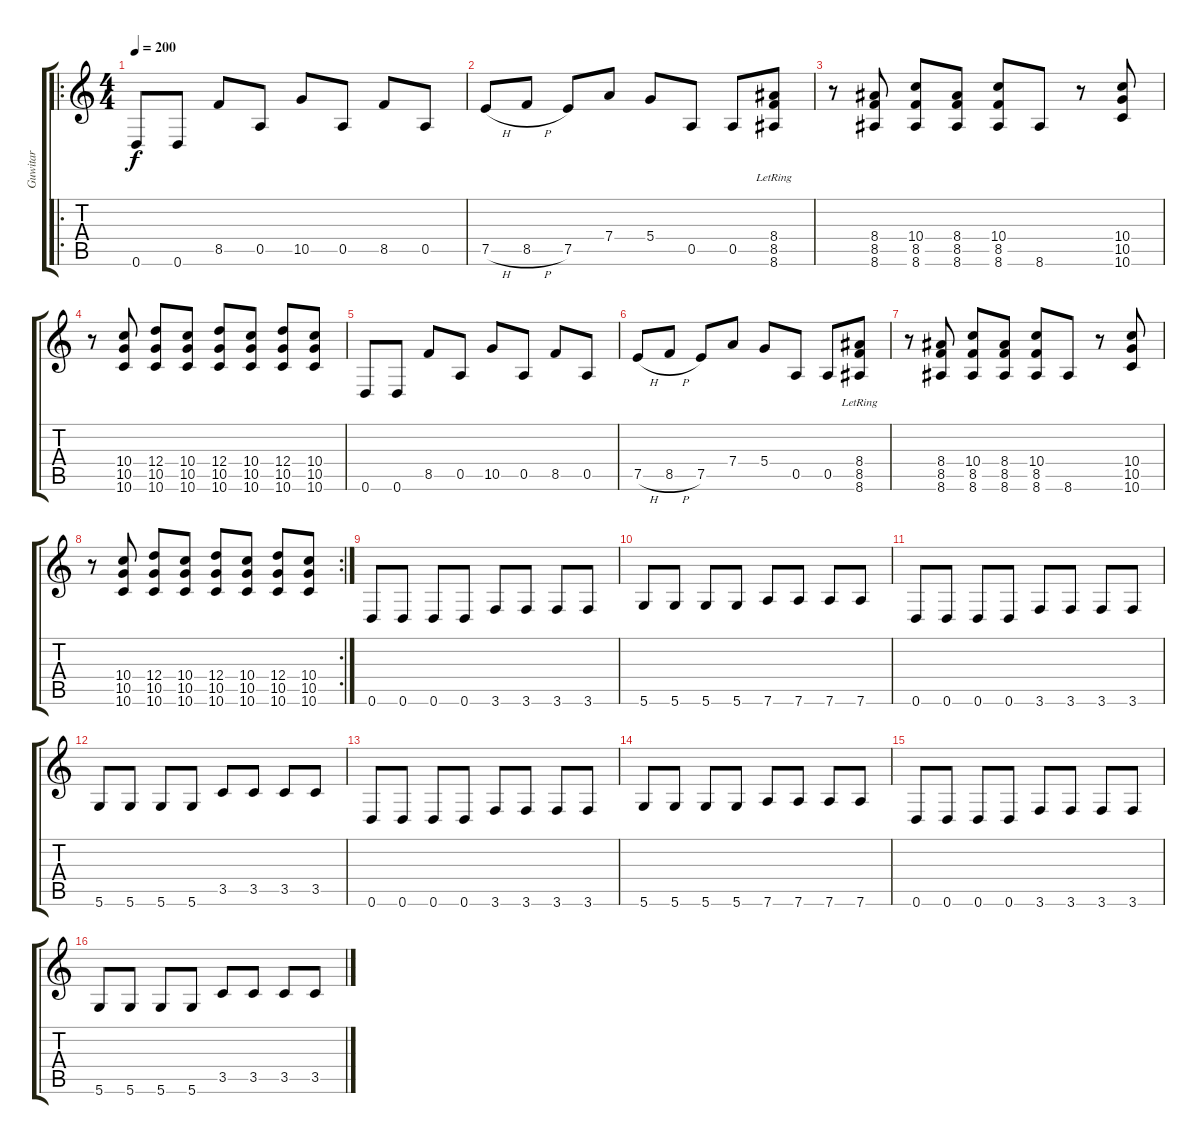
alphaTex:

\track ("Guwitar" "Guwitar") {instrument acousticguitarsteel}
\staff {score tabs}
\tuning (E4 B3 G3 D3 A2 D2) {hide}
\ro
\ts (4 4)
\tempo 200
\clef g2
\ks c
0.6.8{dy f} 0.6.8 8.5.8 0.5.8 10.5.8 0.5.8 8.5.8 0.5.8 |
7.5{h}.8 8.5{h}.8 7.5.8 7.4.8 5.4.8 0.5.8 0.5.8 (8.4 8.5 8.6{lr}).8 |
r.8 (8.4 8.5 8.6).8 (10.4 8.5 8.6).8 (8.4 8.5 8.6).8 (10.4 8.5 8.6).8 8.6.8 r.8 (10.4 10.5 10.6).8 |
r.8 (10.4 10.5 10.6).8 (12.4 10.5 10.6).8 (10.4 10.5 10.6).8 (12.4 10.5 10.6).8 (10.4 10.5 10.6).8 (12.4 10.5 10.6).8 (10.4 10.5 10.6).8 |
0.6.8 0.6.8 8.5.8 0.5.8 10.5.8 0.5.8 8.5.8 0.5.8 |
7.5{h}.8 8.5{h}.8 7.5.8 7.4.8 5.4.8 0.5.8 0.5.8 (8.4 8.5 8.6{lr}).8 |
r.8 (8.4 8.5 8.6).8 (10.4 8.5 8.6).8 (8.4 8.5 8.6).8 (10.4 8.5 8.6).8 8.6.8 r.8 (10.4 10.5 10.6).8 |
\rc 2
r.8 (10.4 10.5 10.6).8 (12.4 10.5 10.6).8 (10.4 10.5 10.6).8 (12.4 10.5 10.6).8 (10.4 10.5 10.6).8 (12.4 10.5 10.6).8 (10.4 10.5 10.6).8 |
0.6.8 0.6.8 0.6.8 0.6.8 3.6.8 3.6.8 3.6.8 3.6.8 |
5.6.8 5.6.8 5.6.8 5.6.8 7.6.8 7.6.8 7.6.8 7.6.8 |
0.6.8 0.6.8 0.6.8 0.6.8 3.6.8 3.6.8 3.6.8 3.6.8 |
5.6.8 5.6.8 5.6.8 5.6.8 3.5.8 3.5.8 3.5.8 3.5.8 |
0.6.8 0.6.8 0.6.8 0.6.8 3.6.8 3.6.8 3.6.8 3.6.8 |
5.6.8 5.6.8 5.6.8 5.6.8 7.6.8 7.6.8 7.6.8 7.6.8 |
0.6.8 0.6.8 0.6.8 0.6.8 3.6.8 3.6.8 3.6.8 3.6.8 |
5.6.8 5.6.8 5.6.8 5.6.8 3.5.8 3.5.8 3.5.8 3.5.8
